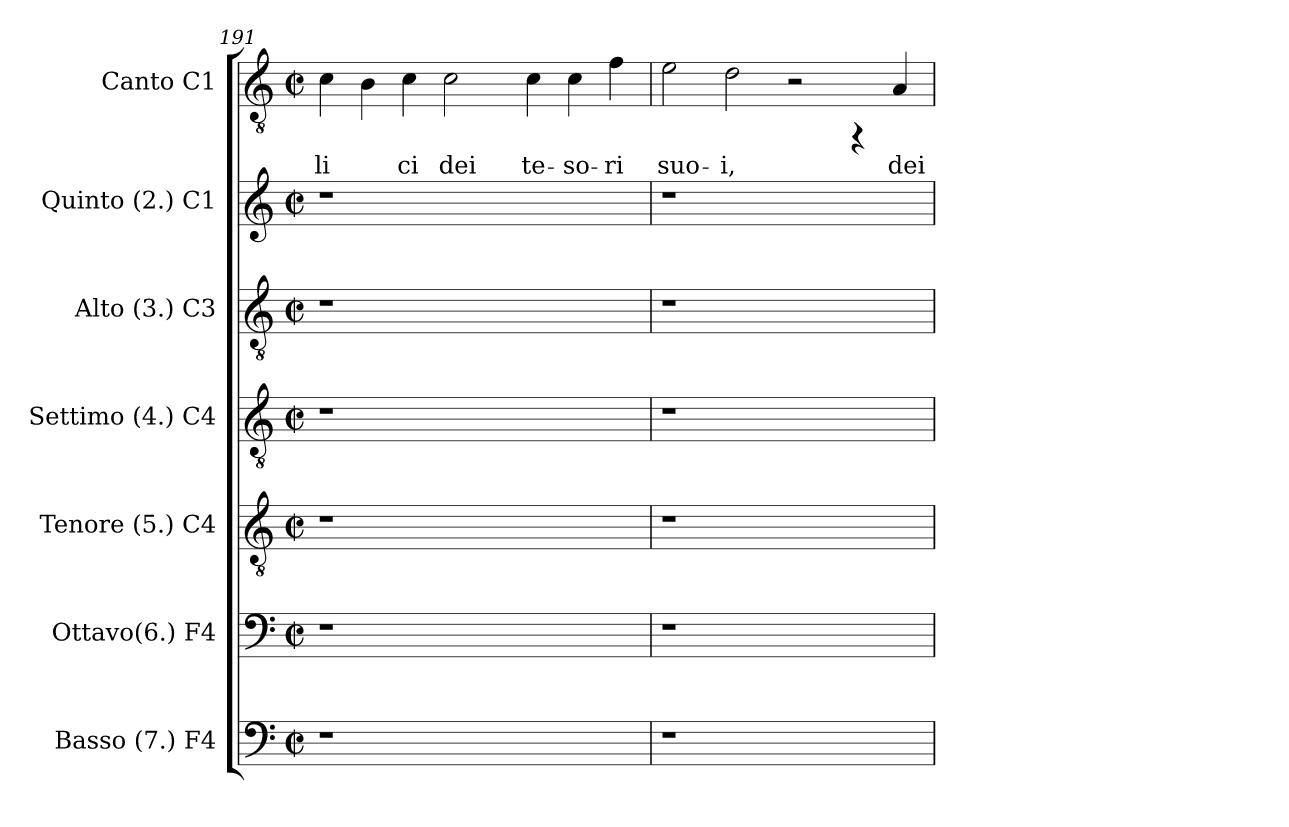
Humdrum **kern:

**kern	**kern	**kern	**kern	**kern	**kern	**kern	**text
*part7	*part6	*part5	*part4	*part3	*part2	*part1	*part1
*staff7	*staff6	*staff5	*staff4	*staff3	*staff2	*staff1	*staff1
*I"Basso (7.)  F4	*I"Ottavo(6.)  F4	*I"Tenore (5.)  C4	*I"Settimo (4.)  C4	*I"Alto (3.)  C3	*I"Quinto (2.)  C1	*I"Canto  C1	*
*	*	*I'T	*	*I'A	*	*I'C	*
*clefF4	*clefF4	*clefGv2	*clefGv2	*clefGv2	*clefG2	*clefGv2	*
*k[]	*k[]	*k[]	*k[]	*k[]	*k[]	*k[]	*
*C:	*C:	*C:	*C:	*C:	*C:	*C:	*
*M2/2	*M2/2	*M2/2	*M2/2	*M2/2	*M2/2	*M2/2	*
*met(c|)	*met(c|)	*met(c|)	*met(c|)	*met(c|)	*met(c|)	*met(c|)	*
=191	=191	=191	=191	=191	=191	=191	=191
!	!	!	!	!	!	!	!LO:LY:b:cj
1r	1r	1r	1r	1r	1r	4c\	-li-
!	!	!	!	!	!	!	!LO:LY:b:cj
.	.	.	.	.	.	4B\	--
!	!	!	!	!	!	!	!LO:LY:b:cj
.	.	.	.	.	.	4c\	-ci
!	!	!	!	!	!	!	!LO:LY:b:cj
.	.	.	.	.	.	2c\	dei
1ryy	1ryy	1ryy	1ryy	1ryy	1ryy	.	.
!	!	!	!	!	!	!	!LO:LY:b:cj
.	.	.	.	.	.	4c\	te-
!	!	!	!	!	!	!	!LO:LY:b:cj
.	.	.	.	.	.	4c\	-so-
!	!	!	!	!	!	!	!LO:LY:b:cj
.	.	.	.	.	.	4f\	-ri
=192	=192	=192	=192	=192	=192	=192	=192
!	!	!	!	!	!	!	!LO:LY:b:cj
1r	1r	1r	1r	1r	1r	2e\	suo-
!	!	!	!	!	!	!	!LO:LY:b:cj
.	.	.	.	.	.	2d\	-i,
1ryy	1ryy	1ryy	1ryy	1ryy	1ryy	2r	.
.	.	.	.	.	.	4rFF	.
!	!	!	!	!	!	!	!LO:LY:b:cj
.	.	.	.	.	.	4A/	dei
=	=	=	=	=	=	=	=
*-	*-	*-	*-	*-	*-	*-	*-
